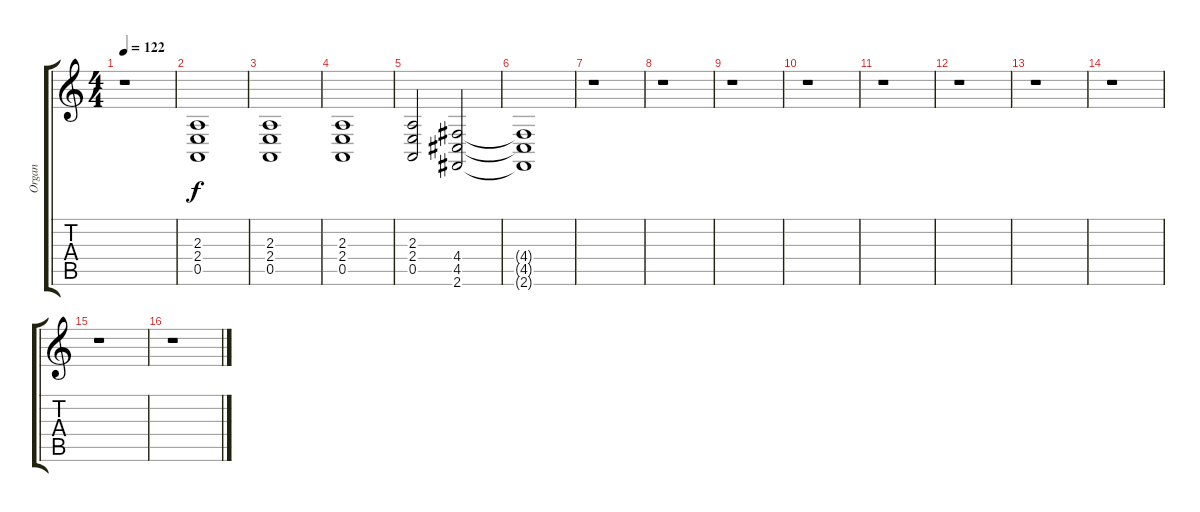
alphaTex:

\track ("Organ" "Organ") {instrument reedorgan}
\staff {score tabs}
\tuning (E4 B3 G3 D3 A2 E2) {hide}
\ts (4 4)
\tempo 122
\clef g2
\ks c
r.1{dy f instrument reedorgan} |
(2.3 2.4 0.5).1 |
(2.3 2.4 0.5).1 |
(2.3 2.4 0.5).1 |
(2.3 2.4 0.5).2 (4.4 4.5 2.6).2 |
(4.4{t} 4.5{t} 2.6{t}).1 |
r.1 |
r.1 |
r.1 |
r.1 |
r.1 |
r.1 |
r.1 |
r.1 |
r.1 |
r.1
